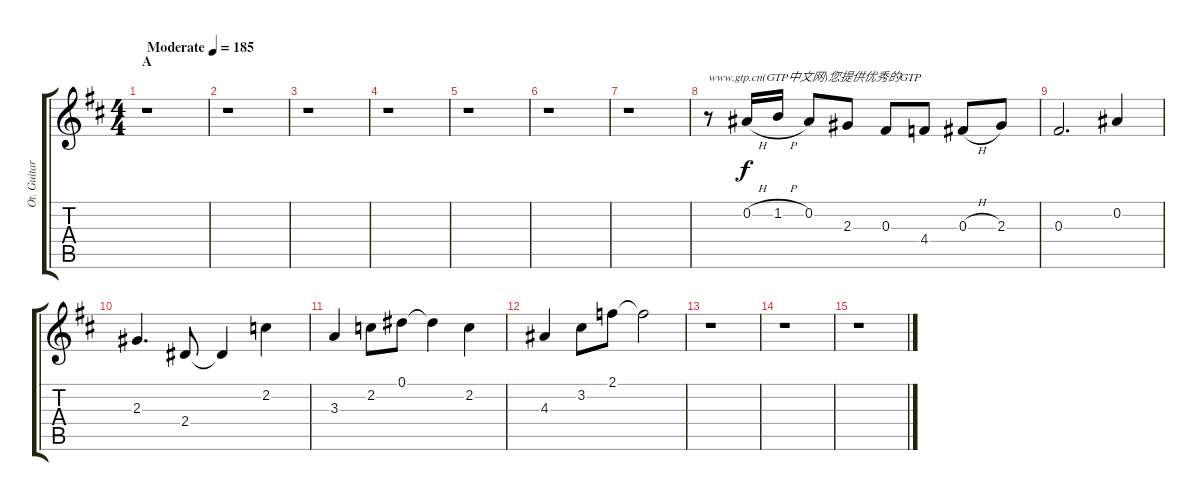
\track ("Ot. Guitar 1" "Ot. Guitar") {instrument overdrivenguitar}
\staff {score tabs}
\tuning (Eb4 Bb3 Gb3 Db3 Ab2 Eb2) {hide}
\ts (4 4)
\section ("" "A")
\tempo (185 "Moderate")
\clef g2
\ks d
r.1{dy f instrument overdrivenguitar} |
r.1 |
r.1 |
r.1 |
r.1 |
r.1 |
r.1 |
r.8{txt "www.gtp.cn(GTP中文网)您提供优秀的GTP" instrument acousticguitarsteel} 0.2{h}.16 1.2{h}.16 0.2.8 2.3.8 0.3.8 4.4.8 0.3{h}.8 2.3.8 |
0.3.2{d} 0.2.4 |
2.3.4{d} 2.4.8 2.4{t}.4 2.2.4 |
3.3.4 2.2.8 0.1.8 0.1{t}.4 2.2.4 |
4.3.4 3.2.8 2.1.8 2.1{t}.2 |
r.1 |
r.1 |
r.1
